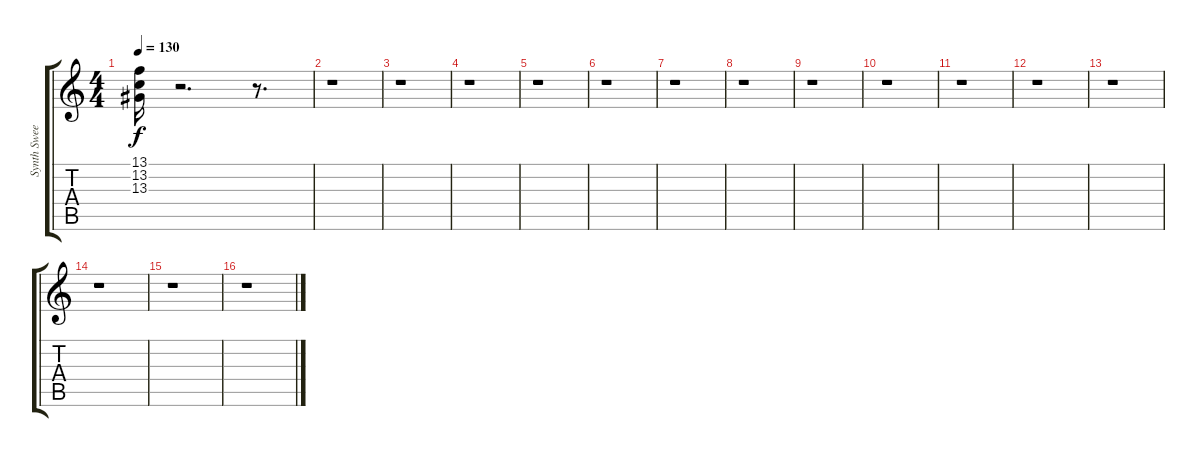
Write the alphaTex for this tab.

\track ("Synth Sweep" "Synth Swee") {instrument pad6metallic}
\staff {score tabs}
\tuning (E4 B3 G3 D3 A2 E2) {hide}
\ts (4 4)
\tempo 130
\clef g2
\ks c
(13.1{t} 13.2{t} 13.3{t}).16{dy f} r.2{d} r.8{d} |
r.1 |
r.1 |
r.1 |
r.1 |
r.1 |
r.1 |
r.1 |
r.1 |
r.1 |
r.1 |
r.1 |
r.1 |
r.1 |
r.1 |
r.1
